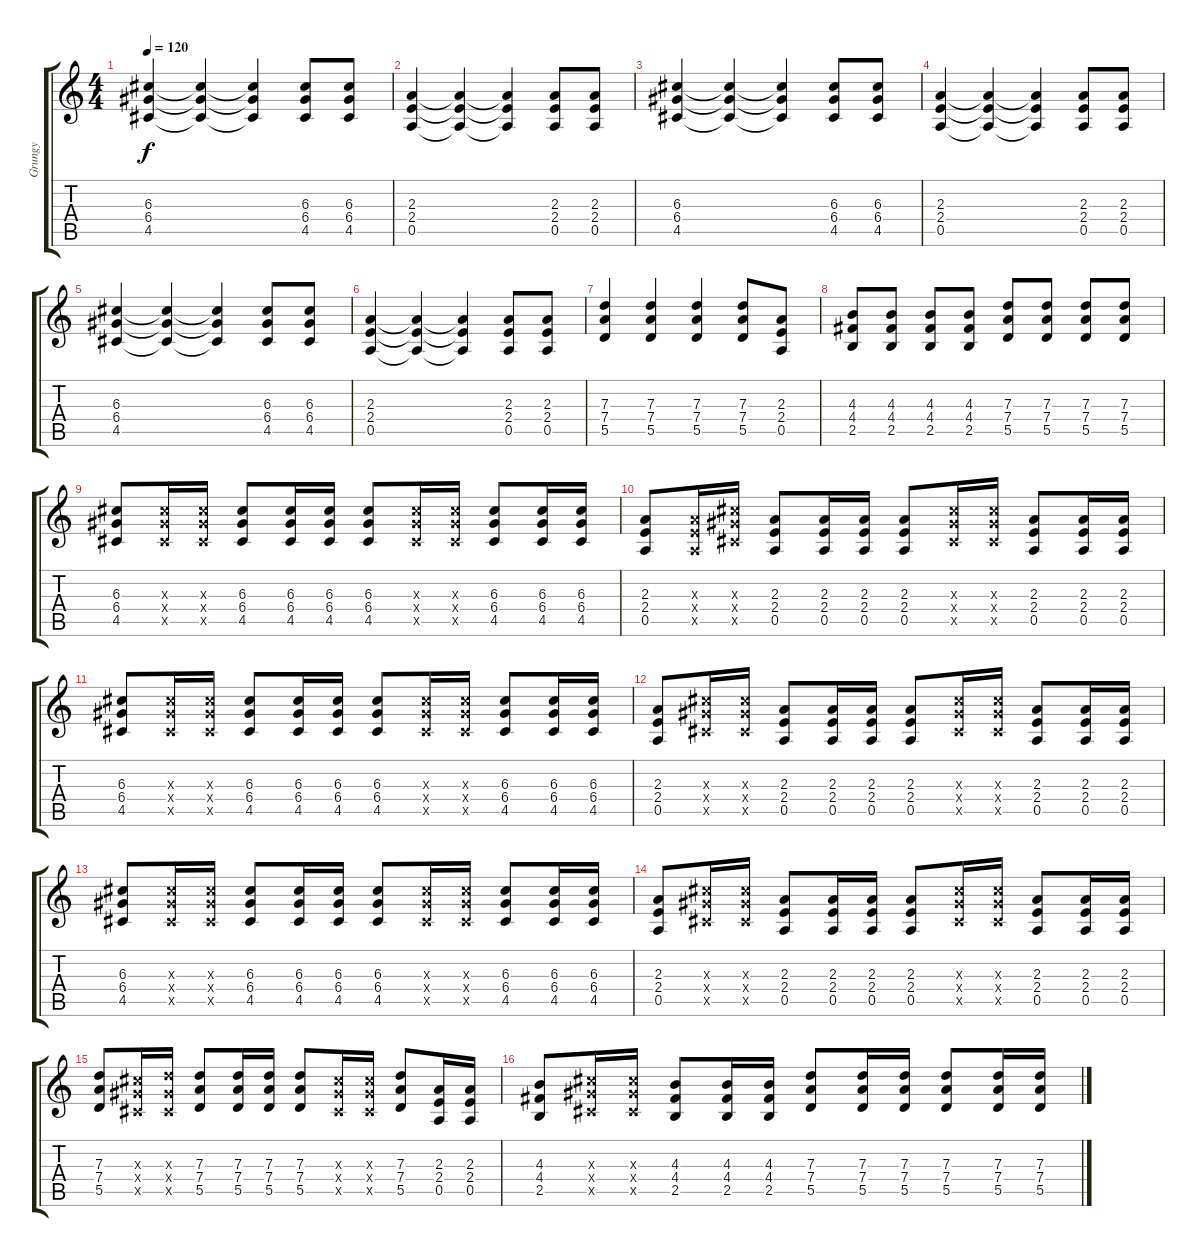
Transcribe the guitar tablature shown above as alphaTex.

\track ("Grungy" "Grungy") {instrument distortionguitar}
\staff {score tabs}
\tuning (E4 B3 G3 D3 A2 E2) {hide}
\ts (4 4)
\tempo 120
\clef g2
\ks c
(6.3 6.4 4.5).4{dy f} (6.3{t} 6.4{t} 4.5{t}).4 (6.3{t} 6.4{t} 4.5{t}).4 (6.3 6.4 4.5).8 (6.3 6.4 4.5).8 |
(2.3 2.4 0.5).4 (2.3{t} 2.4{t} 0.5{t}).4 (2.3{t} 2.4{t} 0.5{t}).4 (2.3 2.4 0.5).8 (2.3 2.4 0.5).8 |
(6.3 6.4 4.5).4 (6.3{t} 6.4{t} 4.5{t}).4 (6.3{t} 6.4{t} 4.5{t}).4 (6.3 6.4 4.5).8 (6.3 6.4 4.5).8 |
(2.3 2.4 0.5).4 (2.3{t} 2.4{t} 0.5{t}).4 (2.3{t} 2.4{t} 0.5{t}).4 (2.3 2.4 0.5).8 (2.3 2.4 0.5).8 |
(6.3 6.4 4.5).4 (6.3{t} 6.4{t} 4.5{t}).4 (6.3{t} 6.4{t} 4.5{t}).4 (6.3 6.4 4.5).8 (6.3 6.4 4.5).8 |
(2.3 2.4 0.5).4 (2.3{t} 2.4{t} 0.5{t}).4 (2.3{t} 2.4{t} 0.5{t}).4 (2.3 2.4 0.5).8 (2.3 2.4 0.5).8 |
(7.3 7.4 5.5).4 (7.3 7.4 5.5).4 (7.3 7.4 5.5).4 (7.3 7.4 5.5).8 (2.3 2.4 0.5).8 |
(4.3 4.4 2.5).8 (4.3 4.4 2.5).8 (4.3 4.4 2.5).8 (4.3 4.4 2.5).8 (7.3 7.4 5.5).8 (7.3 7.4 5.5).8 (7.3 7.4 5.5).8 (7.3 7.4 5.5).8 |
(6.3 6.4 4.5).8 (6.3{x} 6.4{x} 4.5{x}).16 (6.3{x} 6.4{x} 4.5{x}).16 (6.3 6.4 4.5).8 (6.3 6.4 4.5).16 (6.3 6.4 4.5).16 (6.3 6.4 4.5).8 (6.3{x} 6.4{x} 4.5{x}).16 (6.3{x} 6.4{x} 4.5{x}).16 (6.3 6.4 4.5).8 (6.3 6.4 4.5).16 (6.3 6.4 4.5).16 |
(2.3 2.4 0.5).8 (2.3{x} 2.4{x} 0.5{x}).16 (6.3{x} 6.4{x} 4.5{x}).16 (2.3 2.4 0.5).8 (2.3 2.4 0.5).16 (2.3 2.4 0.5).16 (2.3 2.4 0.5).8 (6.3{x} 6.4{x} 4.5{x}).16 (6.3{x} 6.4{x} 4.5{x}).16 (2.3 2.4 0.5).8 (2.3 2.4 0.5).16 (2.3 2.4 0.5).16 |
(6.3 6.4 4.5).8 (6.3{x} 6.4{x} 4.5{x}).16 (6.3{x} 6.4{x} 4.5{x}).16 (6.3 6.4 4.5).8 (6.3 6.4 4.5).16 (6.3 6.4 4.5).16 (6.3 6.4 4.5).8 (6.3{x} 6.4{x} 4.5{x}).16 (6.3{x} 6.4{x} 4.5{x}).16 (6.3 6.4 4.5).8 (6.3 6.4 4.5).16 (6.3 6.4 4.5).16 |
(2.3 2.4 0.5).8 (6.3{x} 6.4{x} 4.5{x}).16 (6.3{x} 6.4{x} 4.5{x}).16 (2.3 2.4 0.5).8 (2.3 2.4 0.5).16 (2.3 2.4 0.5).16 (2.3 2.4 0.5).8 (6.3{x} 6.4{x} 4.5{x}).16 (6.3{x} 6.4{x} 4.5{x}).16 (2.3 2.4 0.5).8 (2.3 2.4 0.5).16 (2.3 2.4 0.5).16 |
(6.3 6.4 4.5).8 (6.3{x} 6.4{x} 4.5{x}).16 (6.3{x} 6.4{x} 4.5{x}).16 (6.3 6.4 4.5).8 (6.3 6.4 4.5).16 (6.3 6.4 4.5).16 (6.3 6.4 4.5).8 (6.3{x} 6.4{x} 4.5{x}).16 (6.3{x} 6.4{x} 4.5{x}).16 (6.3 6.4 4.5).8 (6.3 6.4 4.5).16 (6.3 6.4 4.5).16 |
(2.3 2.4 0.5).8 (6.3{x} 6.4{x} 4.5{x}).16 (6.3{x} 6.4{x} 4.5{x}).16 (2.3 2.4 0.5).8 (2.3 2.4 0.5).16 (2.3 2.4 0.5).16 (2.3 2.4 0.5).8 (6.3{x} 6.4{x} 4.5{x}).16 (6.3{x} 6.4{x} 4.5{x}).16 (2.3 2.4 0.5).8 (2.3 2.4 0.5).16 (2.3 2.4 0.5).16 |
(7.3 7.4 5.5).8 (6.3{x} 6.4{x} 4.5{x}).16 (7.3{x} 6.4{x} 4.5{x}).16 (7.3 7.4 5.5).8 (7.3 7.4 5.5).16 (7.3 7.4 5.5).16 (7.3 7.4 5.5).8 (6.3{x} 6.4{x} 4.5{x}).16 (6.3{x} 6.4{x} 4.5{x}).16 (7.3 7.4 5.5).8 (2.3 2.4 0.5).16 (2.3 2.4 0.5).16 |
(4.3 4.4 2.5).8 (6.3{x} 6.4{x} 4.5{x}).16 (6.3{x} 6.4{x} 4.5{x}).16 (4.3 4.4 2.5).8 (4.3 4.4 2.5).16 (4.3 4.4 2.5).16 (7.3 7.4 5.5).8 (7.3 7.4 5.5).16 (7.3 7.4 5.5).16 (7.3 7.4 5.5).8 (7.3 7.4 5.5).16 (7.3 7.4 5.5).16
